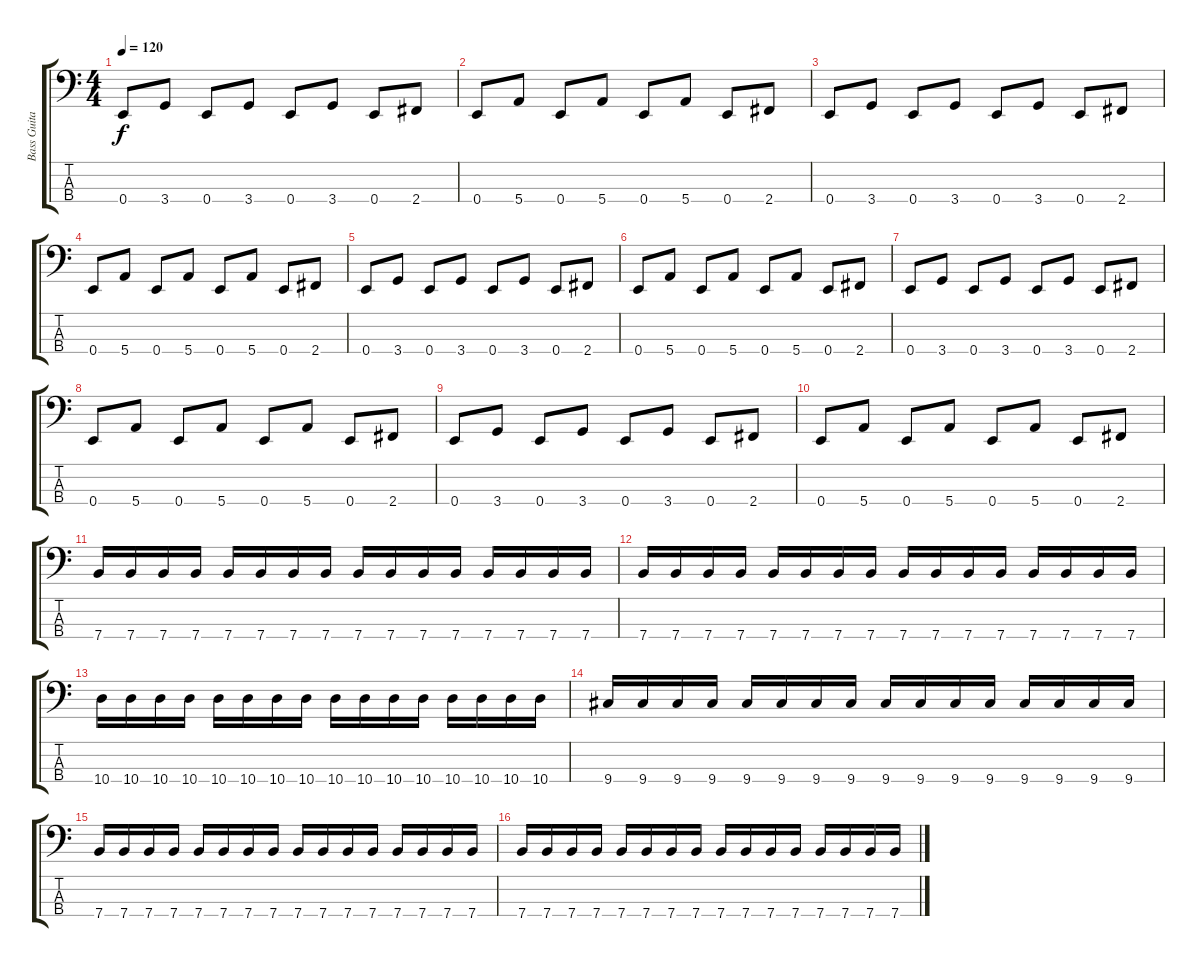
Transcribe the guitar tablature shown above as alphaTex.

\track ("Bass Guitar" "Bass Guita") {instrument electricbassfinger}
\staff {score tabs}
\tuning (G2 D2 A1 E1) {hide}
\ts (4 4)
\tempo 120
\clef f4
\ks c
0.4.8{dy f} 3.4.8 0.4.8 3.4.8 0.4.8 3.4.8 0.4.8 2.4.8 |
0.4.8 5.4.8 0.4.8 5.4.8 0.4.8 5.4.8 0.4.8 2.4.8 |
0.4.8 3.4.8 0.4.8 3.4.8 0.4.8 3.4.8 0.4.8 2.4.8 |
0.4.8 5.4.8 0.4.8 5.4.8 0.4.8 5.4.8 0.4.8 2.4.8 |
0.4.8 3.4.8 0.4.8 3.4.8 0.4.8 3.4.8 0.4.8 2.4.8 |
0.4.8 5.4.8 0.4.8 5.4.8 0.4.8 5.4.8 0.4.8 2.4.8 |
0.4.8 3.4.8 0.4.8 3.4.8 0.4.8 3.4.8 0.4.8 2.4.8 |
0.4.8 5.4.8 0.4.8 5.4.8 0.4.8 5.4.8 0.4.8 2.4.8 |
0.4.8 3.4.8 0.4.8 3.4.8 0.4.8 3.4.8 0.4.8 2.4.8 |
0.4.8 5.4.8 0.4.8 5.4.8 0.4.8 5.4.8 0.4.8 2.4.8 |
7.4.16 7.4.16 7.4.16 7.4.16 7.4.16 7.4.16 7.4.16 7.4.16 7.4.16 7.4.16 7.4.16 7.4.16 7.4.16 7.4.16 7.4.16 7.4.16 |
7.4.16 7.4.16 7.4.16 7.4.16 7.4.16 7.4.16 7.4.16 7.4.16 7.4.16 7.4.16 7.4.16 7.4.16 7.4.16 7.4.16 7.4.16 7.4.16 |
10.4.16 10.4.16 10.4.16 10.4.16 10.4.16 10.4.16 10.4.16 10.4.16 10.4.16 10.4.16 10.4.16 10.4.16 10.4.16 10.4.16 10.4.16 10.4.16 |
9.4.16 9.4.16 9.4.16 9.4.16 9.4.16 9.4.16 9.4.16 9.4.16 9.4.16 9.4.16 9.4.16 9.4.16 9.4.16 9.4.16 9.4.16 9.4.16 |
7.4.16 7.4.16 7.4.16 7.4.16 7.4.16 7.4.16 7.4.16 7.4.16 7.4.16 7.4.16 7.4.16 7.4.16 7.4.16 7.4.16 7.4.16 7.4.16 |
7.4.16 7.4.16 7.4.16 7.4.16 7.4.16 7.4.16 7.4.16 7.4.16 7.4.16 7.4.16 7.4.16 7.4.16 7.4.16 7.4.16 7.4.16 7.4.16
